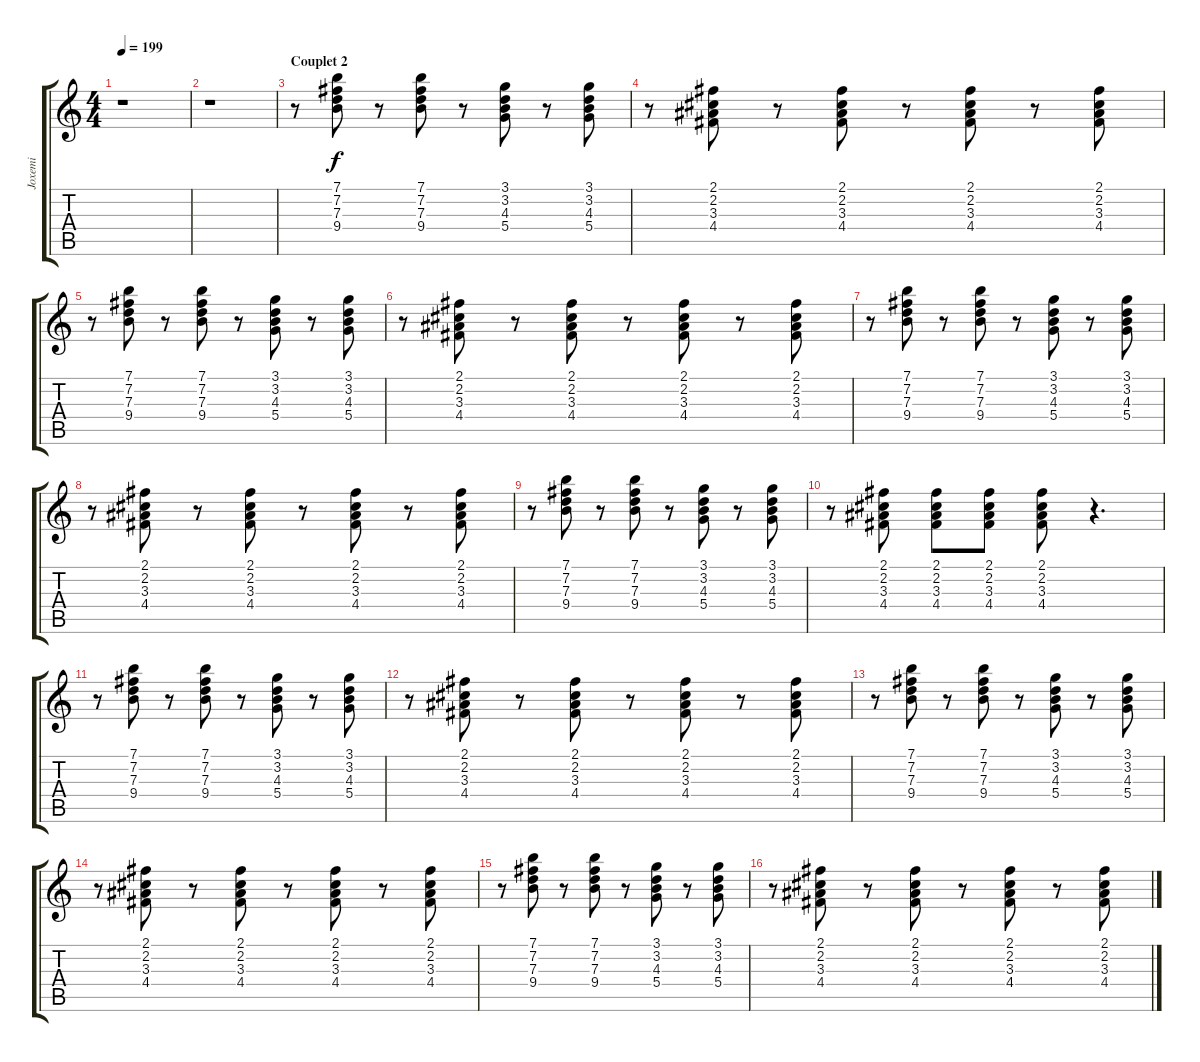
\track ("Joxemi" "Joxemi") {instrument overdrivenguitar}
\staff {score tabs}
\tuning (E4 B3 G3 D3 A2 E2) {hide}
\ts (4 4)
\tempo 199
\clef g2
\ks c
r.1{dy f} |
r.1 |
\section ("" "Couplet 2")
r.8{volume 10 instrument electricguitarmuted} (7.1 7.2 7.3 9.4).8 r.8 (7.1 7.2 7.3 9.4).8 r.8 (3.1 3.2 4.3 5.4).8 r.8 (3.1 3.2 4.3 5.4).8 |
r.8 (2.1 2.2 3.3 4.4).8 r.8 (2.1 2.2 3.3 4.4).8 r.8 (2.1 2.2 3.3 4.4).8 r.8 (2.1 2.2 3.3 4.4).8 |
r.8 (7.1 7.2 7.3 9.4).8 r.8 (7.1 7.2 7.3 9.4).8 r.8 (3.1 3.2 4.3 5.4).8 r.8 (3.1 3.2 4.3 5.4).8 |
r.8 (2.1 2.2 3.3 4.4).8 r.8 (2.1 2.2 3.3 4.4).8 r.8 (2.1 2.2 3.3 4.4).8 r.8 (2.1 2.2 3.3 4.4).8 |
r.8 (7.1 7.2 7.3 9.4).8 r.8 (7.1 7.2 7.3 9.4).8 r.8 (3.1 3.2 4.3 5.4).8 r.8 (3.1 3.2 4.3 5.4).8 |
r.8 (2.1 2.2 3.3 4.4).8 r.8 (2.1 2.2 3.3 4.4).8 r.8 (2.1 2.2 3.3 4.4).8 r.8 (2.1 2.2 3.3 4.4).8 |
r.8 (7.1 7.2 7.3 9.4).8 r.8 (7.1 7.2 7.3 9.4).8 r.8 (3.1 3.2 4.3 5.4).8 r.8 (3.1 3.2 4.3 5.4).8 |
r.8 (2.1 2.2 3.3 4.4).8 (2.1 2.2 3.3 4.4).8 (2.1 2.2 3.3 4.4).8 (2.1 2.2 3.3 4.4).8 r.4{d} |
r.8 (7.1 7.2 7.3 9.4).8 r.8 (7.1 7.2 7.3 9.4).8 r.8 (3.1 3.2 4.3 5.4).8 r.8 (3.1 3.2 4.3 5.4).8 |
r.8 (2.1 2.2 3.3 4.4).8 r.8 (2.1 2.2 3.3 4.4).8 r.8 (2.1 2.2 3.3 4.4).8 r.8 (2.1 2.2 3.3 4.4).8 |
r.8 (7.1 7.2 7.3 9.4).8 r.8 (7.1 7.2 7.3 9.4).8 r.8 (3.1 3.2 4.3 5.4).8 r.8 (3.1 3.2 4.3 5.4).8 |
r.8 (2.1 2.2 3.3 4.4).8 r.8 (2.1 2.2 3.3 4.4).8 r.8 (2.1 2.2 3.3 4.4).8 r.8 (2.1 2.2 3.3 4.4).8 |
r.8 (7.1 7.2 7.3 9.4).8 r.8 (7.1 7.2 7.3 9.4).8 r.8 (3.1 3.2 4.3 5.4).8 r.8 (3.1 3.2 4.3 5.4).8 |
r.8 (2.1 2.2 3.3 4.4).8 r.8 (2.1 2.2 3.3 4.4).8 r.8 (2.1 2.2 3.3 4.4).8 r.8 (2.1 2.2 3.3 4.4).8
